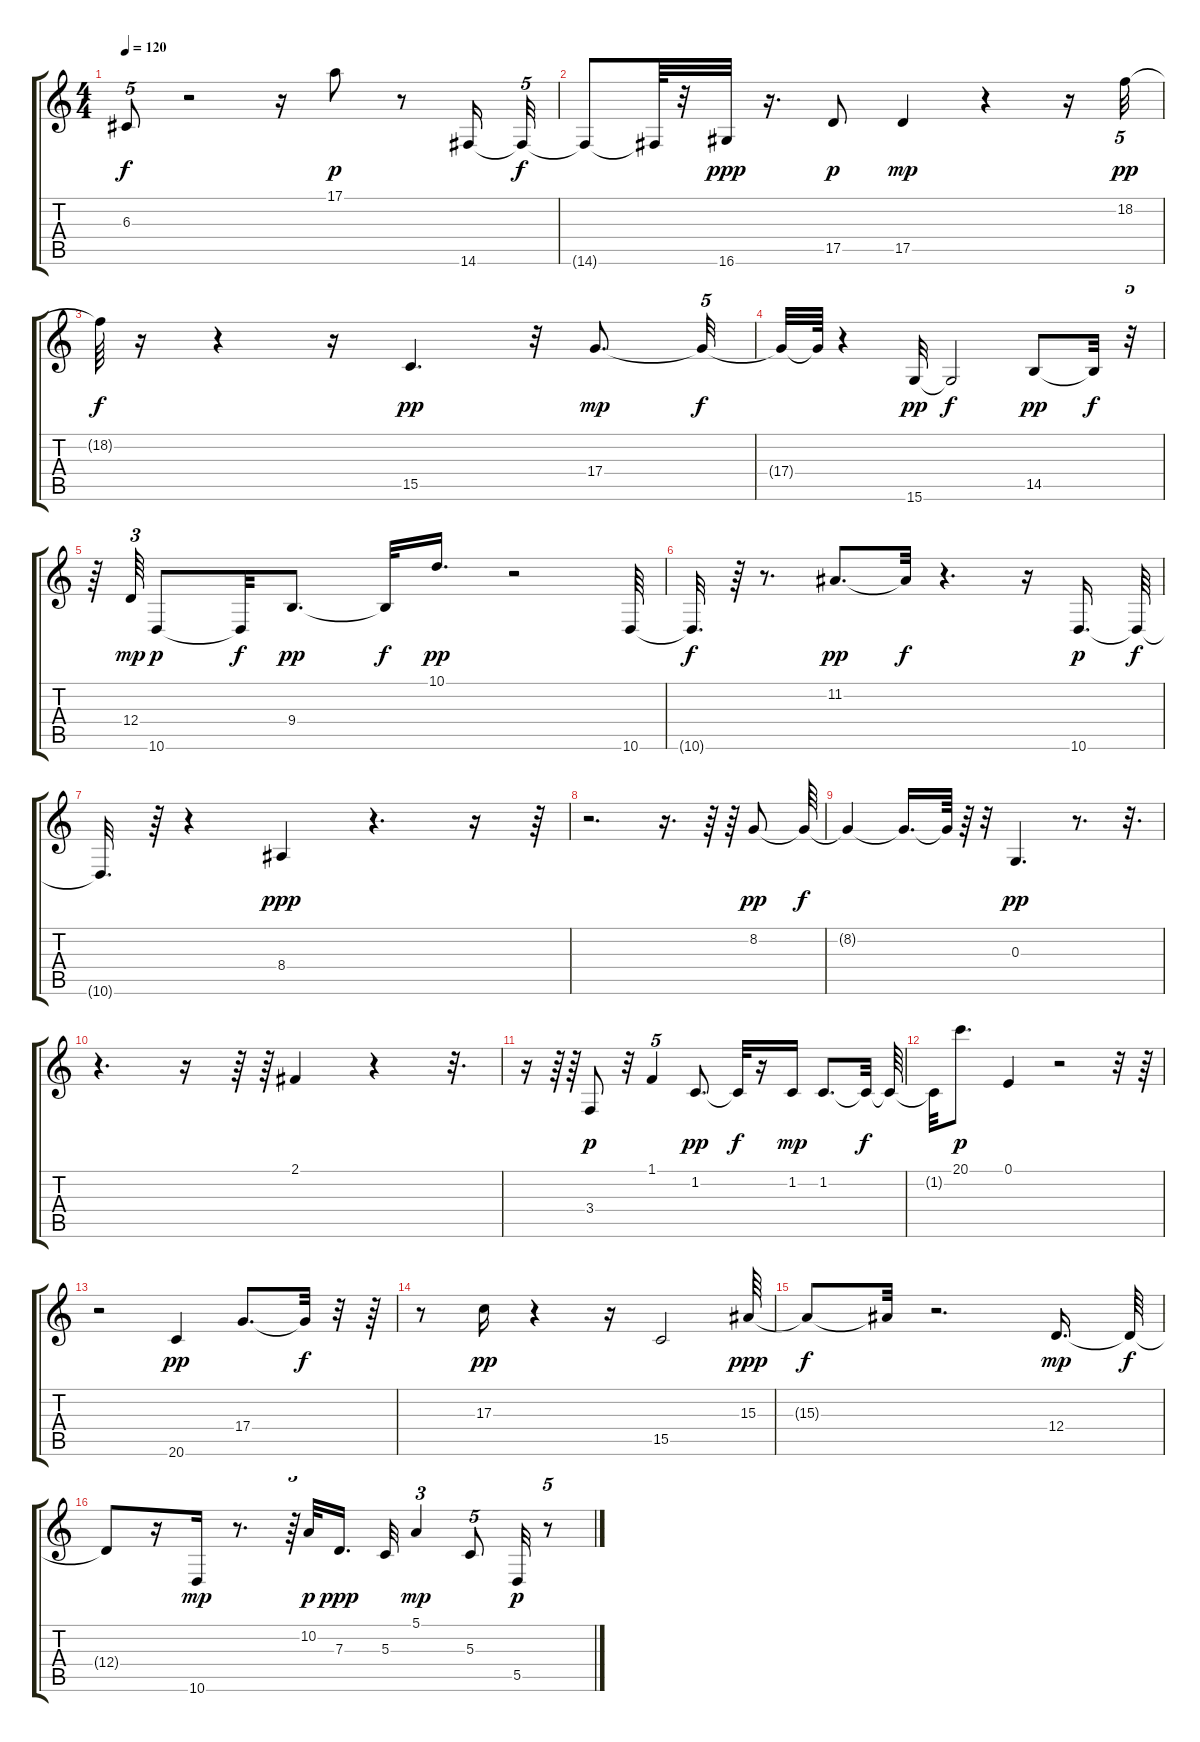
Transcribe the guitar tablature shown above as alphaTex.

\track "" {instrument acousticgrandpiano}
\staff {score tabs}
\tuning (E4 B3 G3 D3 A2 E2) {hide}
\ts (4 4)
\tempo 120
\clef g2
\ks c
6.3{t}.8{tu (5 4) dy f} r.2 r.16 17.1.8{dy p} r.8 14.6.16 14.6{t}.32{tu (5 4) dy f} |
14.6{t}.8 14.6{t}.64 r.32 16.6.32{dy ppp} r.16{d} 17.5.8{dy p} 17.5.4{dy mp} r.4 r.16 18.2.32{tu (5 4) dy pp} |
18.2{t}.64{dy f} r.16 r.4 r.16 15.5.4{d dy pp} r.32 17.4.8{d dy mp} 17.4{t}.32{tu (5 4) dy f} |
17.4{t}.32 17.4{t}.64 r.4 15.6.32{dy pp} 15.6{t}.2{dy f} 14.5.8{dy pp} 14.5{t}.32{dy f} r.32{tu (5 4)} |
r.64 12.4.64{tu (3 2) dy mp} 10.6.8{dy p} 10.6{t}.32{dy f} 9.4.8{d dy pp} 9.4{t}.32{dy f} 10.1.16{d dy pp} r.2 10.6.64 |
10.6{t}.32{d dy f} r.64 r.8{d} 11.2.8{d dy pp} 11.2{t}.32{dy f} r.4{d} r.16 10.6.16{d dy p} 10.6{t}.64{dy f} |
10.6{t}.32{d} r.64 r.4 8.4.4{dy ppp} r.4{d} r.16 r.64 |
r.2{d} r.16{d} r.64 r.64 8.2.8{dy pp} 8.2{t}.64{dy f} |
8.2{t}.4 8.2{t}.16{d} 8.2{t}.64 r.64 r.32 0.3.4{d dy pp} r.8{d} r.32{d} |
r.4{d} r.16 r.64 r.64 2.1.4 r.4 r.32{d} |
r.16 r.64 r.64 3.4.8{dy p} r.32 1.1.4{tu (5 4)} 1.2.8{d dy pp} 1.2{t}.32{dy f} r.16 1.2.16{dy mp} 1.2.8{d} 1.2{t}.32{dy f} 1.2{t}.64 |
1.2{t}.32 20.1.8{d dy p} 0.1.4 r.2 r.32 r.64 |
r.2 20.6.4{dy pp} 17.4.8{d} 17.4{t}.32{dy f} r.32 r.64 |
r.8 17.3.16{dy pp} r.4 r.16 15.5.2 15.3.64{dy ppp} |
15.3{t}.8{dy f} 15.3{t}.32 r.2{d} 12.4.16{d dy mp} 12.4{t}.64{dy f} |
12.4{t}.8 r.16 10.6.16{dy mp} r.8{d} r.64{tu (3 2)} 10.2.32{dy p} 7.3.16{d dy ppp} 5.3.32 5.1.4{tu (3 2) dy mp} 5.3.8{tu (5 4)} 5.5.32{dy p} r.8{tu (5 4)}
